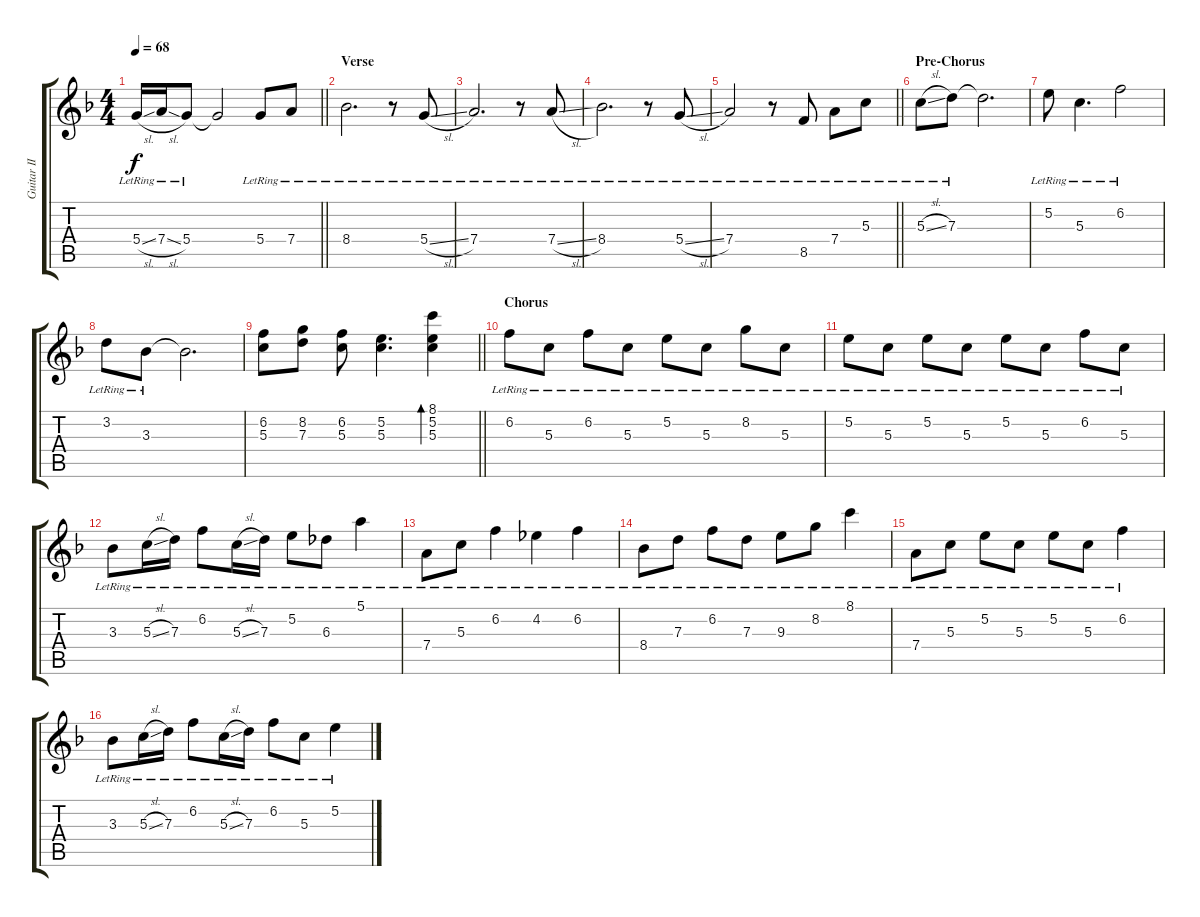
\track ("Guitar II" "Guitar II") {instrument electricguitarjazz}
\staff {score tabs}
\tuning (E4 B3 G3 D3 A2 E2) {hide}
\ts (4 4)
\tempo 68
\clef g2
\barLineRight lightlight
\ks f
5.4{sl lr}.16{dy f} 7.4{sl lr}.16 5.4{lr}.8 5.4{t}.2 5.4{lr}.8 7.4{lr}.8 |
\section ("" "Verse")
8.4{lr}.2{d} r.8 5.4{sl lr}.8 |
7.4{lr}.2{d} r.8 7.4{sl lr}.8 |
8.4{lr}.2{d} r.8 5.4{sl lr}.8 |
\barLineRight lightlight
7.4{lr}.2 r.8 8.5{lr}.8 7.4{lr}.8 5.3{lr}.8 |
\section ("" "Pre-Chorus")
5.3{sl lr}.8 7.3{lr}.8 7.3{t}.2{d} |
5.2{lr}.8 5.3{lr}.4{d} 6.2{lr}.2 |
3.2{lr}.8 3.3{lr}.8 3.3{t}.2{d} |
\barLineRight lightlight
(6.2 5.3).8 (8.2 7.3).8 (6.2 5.3).8 (5.2 5.3).4{d} (8.1 5.2 5.3).4{bd 60 instrument electricguitarclean} |
\section ("" "Chorus")
6.2{lr}.8 5.3{lr}.8 6.2{lr}.8 5.3{lr}.8 5.2{lr}.8 5.3{lr}.8 8.2{lr}.8 5.3{lr}.8 |
5.2{lr}.8 5.3{lr}.8 5.2{lr}.8 5.3{lr}.8 5.2{lr}.8 5.3{lr}.8 6.2{lr}.8 5.3{lr}.8 |
3.3{lr}.8 5.3{sl lr}.16 7.3{lr}.16 6.2{lr}.8 5.3{sl lr}.16 7.3{lr}.16 5.2{lr}.8 6.3{lr}.8 5.1{lr}.4 |
7.4{lr}.8 5.3{lr}.8 6.2{lr}.4 4.2{lr}.4 6.2{lr}.4 |
8.4{lr}.8 7.3{lr}.8 6.2{lr}.8 7.3{lr}.8 9.3{lr}.8 8.2{lr}.8 8.1{lr}.4 |
7.4{lr}.8 5.3{lr}.8 5.2{lr}.8 5.3{lr}.8 5.2{lr}.8 5.3{lr}.8 6.2{lr}.4 |
3.3{lr}.8 5.3{sl lr}.16 7.3{lr}.16 6.2{lr}.8 5.3{sl lr}.16 7.3{lr}.16 6.2{lr}.8 5.3{lr}.8 5.2{lr}.4
